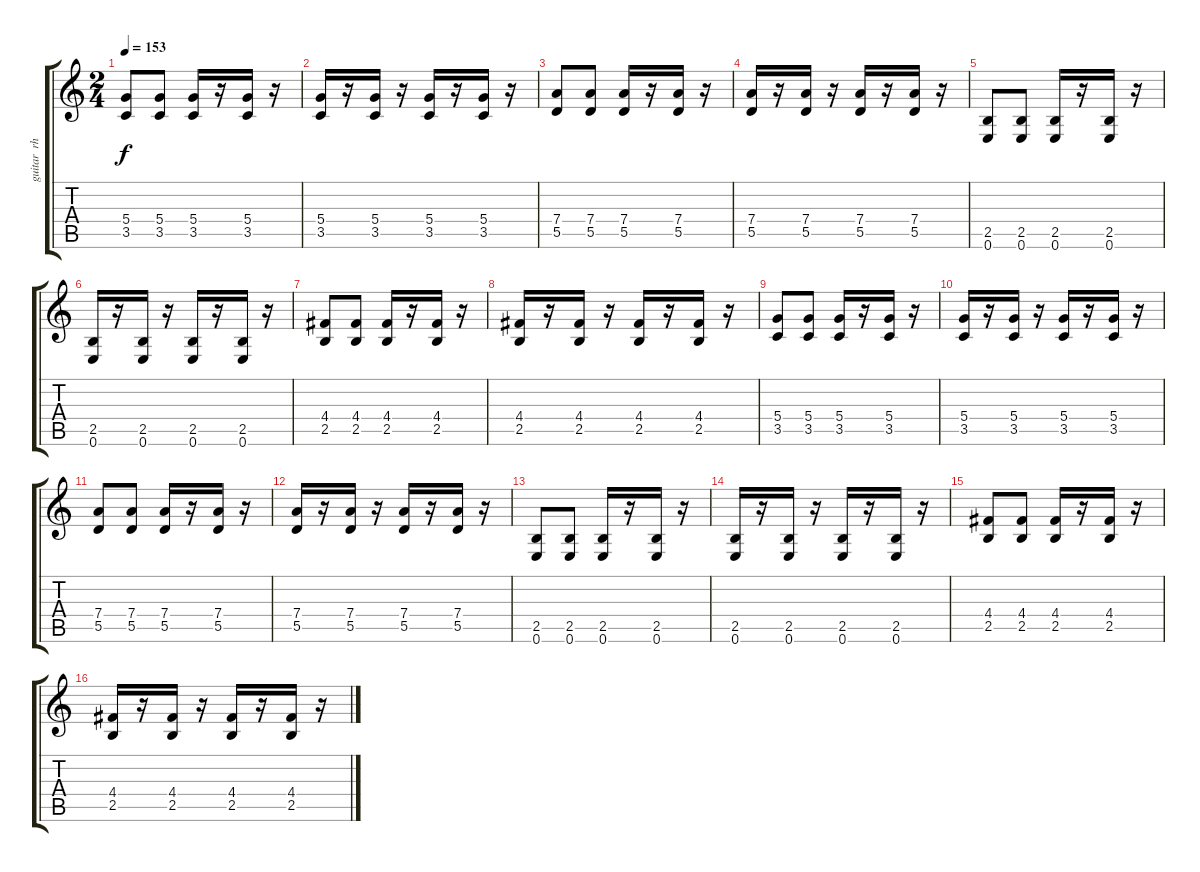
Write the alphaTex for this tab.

\track ("guitar  rhythm  left" "guitar  rh") {instrument distortionguitar}
\staff {score tabs}
\tuning (E4 B3 G3 D3 A2 E2) {hide}
\ts (2 4)
\tempo 153
\clef g2
\ks c
(5.4 3.5).8{dy f} (5.4 3.5).8 (5.4 3.5).16 r.16 (5.4 3.5).16 r.16 |
(5.4 3.5).16 r.16 (5.4 3.5).16 r.16 (5.4 3.5).16 r.16 (5.4 3.5).16 r.16 |
(7.4 5.5).8 (7.4 5.5).8 (7.4 5.5).16 r.16 (7.4 5.5).16 r.16 |
(7.4 5.5).16 r.16 (7.4 5.5).16 r.16 (7.4 5.5).16 r.16 (7.4 5.5).16 r.16 |
(2.5 0.6).8 (2.5 0.6).8 (2.5 0.6).16 r.16 (2.5 0.6).16 r.16 |
(2.5 0.6).16 r.16 (2.5 0.6).16 r.16 (2.5 0.6).16 r.16 (2.5 0.6).16 r.16 |
(4.4 2.5).8 (4.4 2.5).8 (4.4 2.5).16 r.16 (4.4 2.5).16 r.16 |
(4.4 2.5).16 r.16 (4.4 2.5).16 r.16 (4.4 2.5).16 r.16 (4.4 2.5).16 r.16 |
(5.4 3.5).8 (5.4 3.5).8 (5.4 3.5).16 r.16 (5.4 3.5).16 r.16 |
(5.4 3.5).16 r.16 (5.4 3.5).16 r.16 (5.4 3.5).16 r.16 (5.4 3.5).16 r.16 |
(7.4 5.5).8 (7.4 5.5).8 (7.4 5.5).16 r.16 (7.4 5.5).16 r.16 |
(7.4 5.5).16 r.16 (7.4 5.5).16 r.16 (7.4 5.5).16 r.16 (7.4 5.5).16 r.16 |
(2.5 0.6).8 (2.5 0.6).8 (2.5 0.6).16 r.16 (2.5 0.6).16 r.16 |
(2.5 0.6).16 r.16 (2.5 0.6).16 r.16 (2.5 0.6).16 r.16 (2.5 0.6).16 r.16 |
(4.4 2.5).8 (4.4 2.5).8 (4.4 2.5).16 r.16 (4.4 2.5).16 r.16 |
(4.4 2.5).16 r.16 (4.4 2.5).16 r.16 (4.4 2.5).16 r.16 (4.4 2.5).16 r.16
